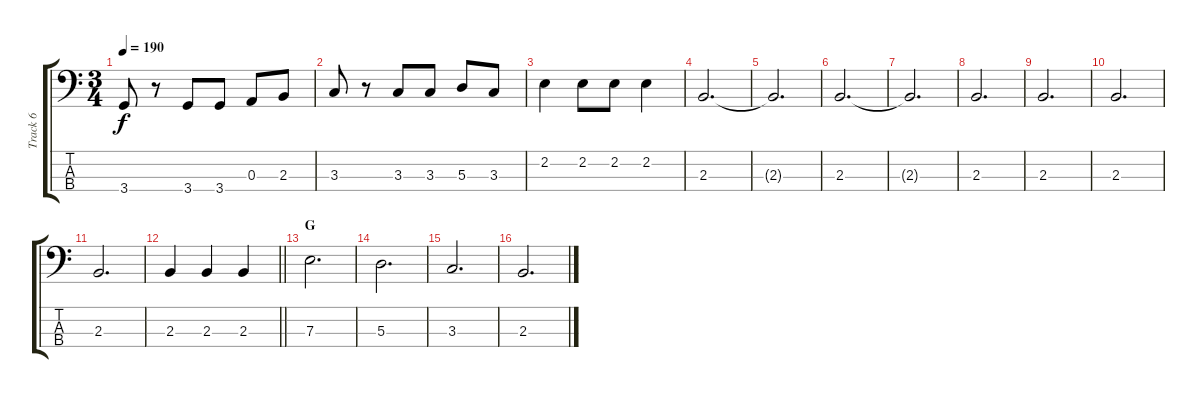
\track ("Track 6" "Track 6") {instrument electricbassfinger}
\staff {score tabs}
\tuning (G2 D2 A1 E1) {hide}
\ts (3 4)
\tempo 190
\clef f4
\ks c
3.4.8{dy f} r.8 3.4.8 3.4.8 0.3.8 2.3.8 |
3.3.8 r.8 3.3.8 3.3.8 5.3.8 3.3.8 |
2.2.4 2.2.8 2.2.8 2.2.4 |
2.3.2{d} |
2.3{t}.2{d} |
2.3.2{d} |
2.3{t}.2{d} |
2.3.2{d} |
2.3.2{d} |
2.3.2{d} |
2.3.2{d} |
\barLineRight lightlight
2.3.4 2.3.4 2.3.4 |
\section ("" "G")
7.3.2{d} |
5.3.2{d} |
3.3.2{d} |
2.3.2{d}
